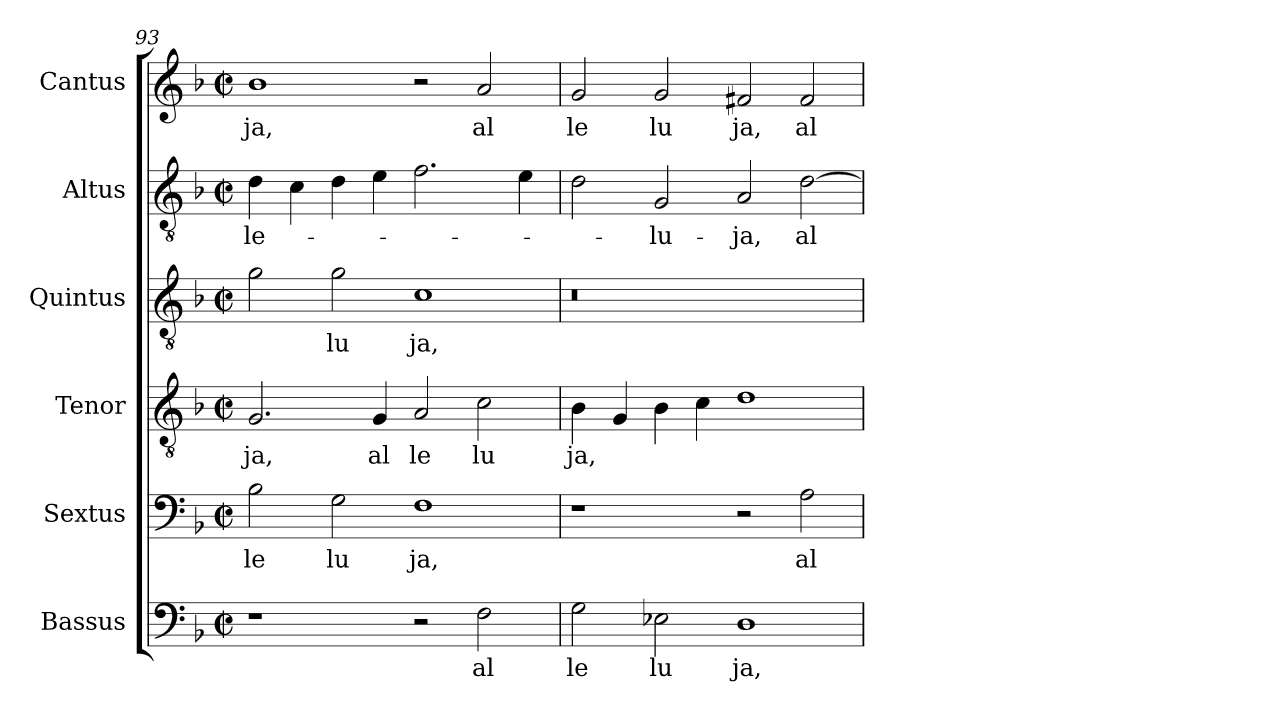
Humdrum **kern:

**kern	**text	**kern	**text	**kern	**text	**kern	**text	**kern	**text	**kern	**text
*part6	*part6	*part5	*part5	*part4	*part4	*part3	*part3	*part2	*part2	*part1	*part1
*staff6	*staff6	*staff5	*staff5	*staff4	*staff4	*staff3	*staff3	*staff2	*staff2	*staff1	*staff1
*I"Bassus	*	*I"Sextus	*	*I"Tenor	*	*I"Quintus	*	*I"Altus	*	*I"Cantus	*
*clefF4	*	*clefF4	*	*clefGv2	*	*clefGv2	*	*clefGv2	*	*clefG2	*
*k[b-]	*	*k[b-]	*	*k[b-]	*	*k[b-]	*	*k[b-]	*	*k[b-]	*
*F:	*	*F:	*	*F:	*	*F:	*	*F:	*	*F:	*
*M2/2	*	*M2/2	*	*M2/2	*	*M2/2	*	*M2/2	*	*M2/2	*
*met(c|)	*	*met(c|)	*	*met(c|)	*	*met(c|)	*	*met(c|)	*	*met(c|)	*
=93	=93	=93	=93	=93	=93	=93	=93	=93	=93	=93	=93
!	!	!	!LO:LY:b:cj	!	!LO:LY:b:cj	!	!	!	!LO:LY:b:cj	!	!LO:LY:b:cj
1r	.	2B-\	le	2.G/	ja,	2g\	.	4d\	-le-	1b-	ja,
.	.	.	.	.	.	.	.	4c\	.	.	.
!	!	!	!LO:LY:b:cj	!	!	!	!LO:LY:b:cj	!	!	!	!
.	.	2G\	lu	.	.	2g\	lu	4d\	.	.	.
!	!	!	!	!	!LO:LY:b:cj	!	!	!	!	!	!
.	.	.	.	4G/	al	.	.	4e\	.	.	.
!	!	!	!LO:LY:b:cj	!	!LO:LY:b:cj	!	!LO:LY:b:cj	!	!	!	!
2r	.	1F	ja,	2A/	le	1c	ja,	2.f\	.	2r	.
!	!LO:LY:b:cj	!	!	!	!LO:LY:b:cj	!	!	!	!	!	!LO:LY:b:cj
2F\	al	.	.	2c\	lu	.	.	.	.	2a/	al
.	.	.	.	.	.	.	.	4e\	.	.	.
=94	=94	=94	=94	=94	=94	=94	=94	=94	=94	=94	=94
!	!LO:LY:b:cj	!	!	!	!LO:LY:b:cj	!	!	!	!	!	!LO:LY:b:cj
2G\	le	1r	.	4B-\	ja,	0r	.	2d\	.	2g/	le
.	.	.	.	4G/	.	.	.	.	.	.	.
!	!LO:LY:b:cj	!	!	!	!	!	!	!	!LO:LY:b:cj	!	!LO:LY:b:cj
2E-X\	lu	.	.	4B-\	.	.	.	2G/	-lu-	2g/	lu
.	.	.	.	4c\	.	.	.	.	.	.	.
!	!LO:LY:b:cj	!	!	!	!	!	!	!	!LO:LY:b:cj	!	!LO:LY:b:cj
1D	ja,	2r	.	1d	.	.	.	2A/	-ja,	2f#X/	ja,
!	!	!	!LO:LY:b:cj	!	!	!	!	!	!LO:LY:b:cj	!	!LO:LY:b:cj
.	.	2A\	al	.	.	.	.	[>2d\	al-	2f#/	al
=	=	=	=	=	=	=	=	=	=	=	=
*-	*-	*-	*-	*-	*-	*-	*-	*-	*-	*-	*-
